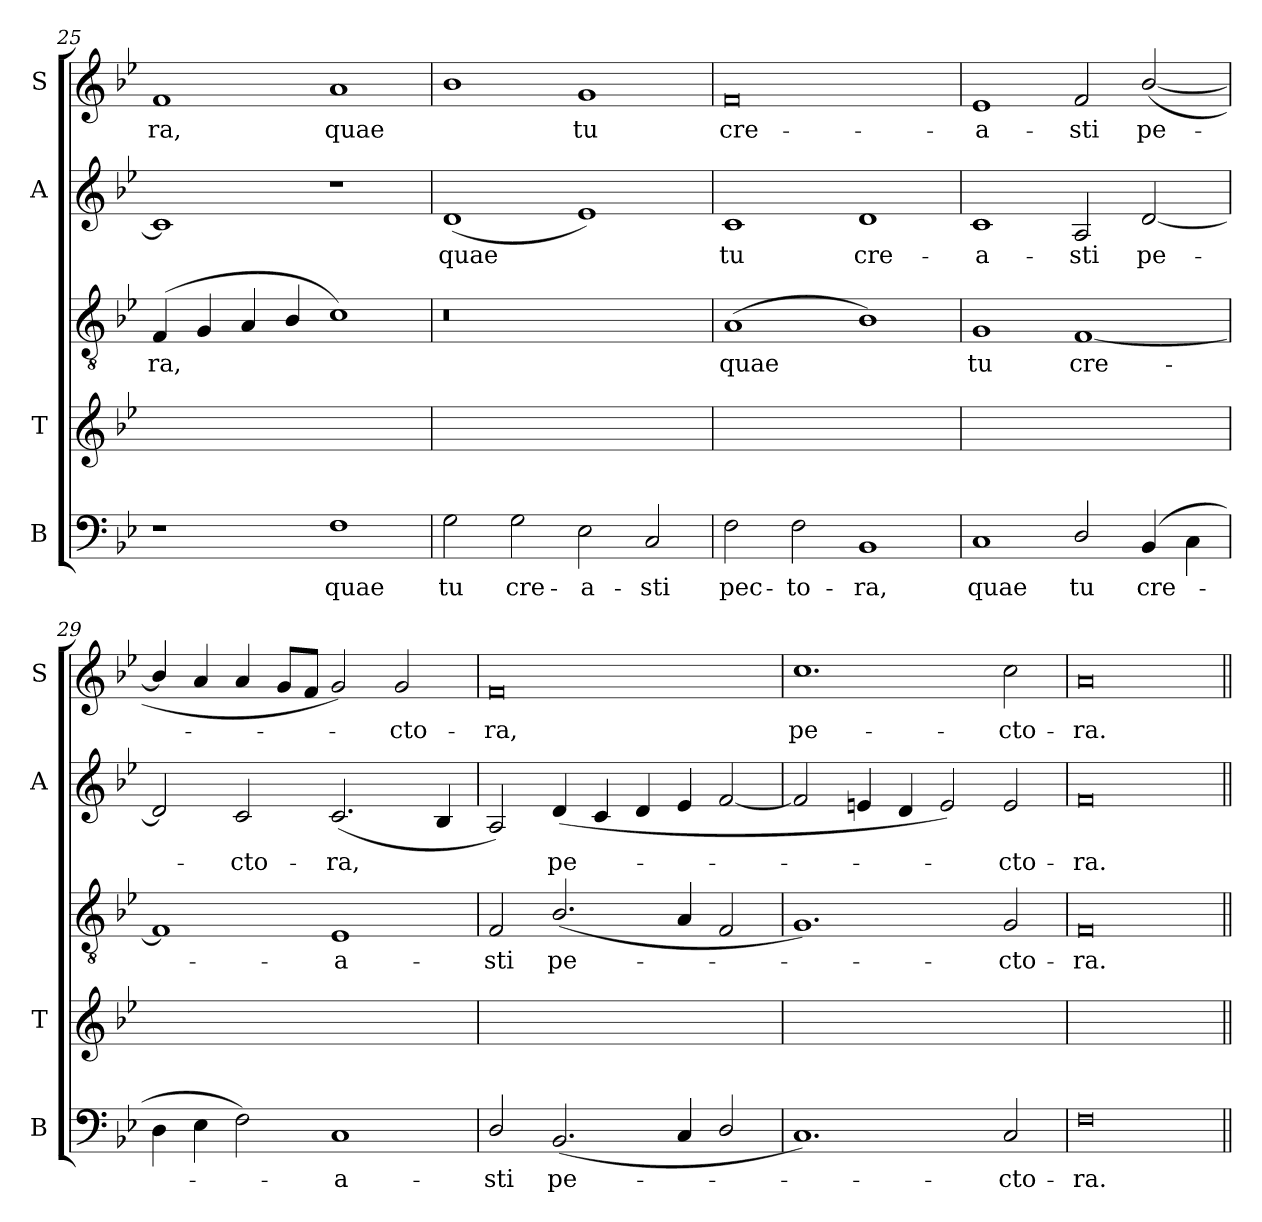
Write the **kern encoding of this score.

**kern	**text	**kern	**kern	**text	**kern	**text	**kern	**text
*part4	*part4	*part3	*part3	*part3	*part2	*part2	*part1	*part1
*staff5	*staff5	*staff4	*staff3	*staff3	*staff2	*staff2	*staff1	*staff1
*I"B	*	*I"T	*	*	*I"A	*	*I"S	*
*I'B	*	*I'T	*	*	*I'A	*	*I'S	*
!!LO:LB:g=z
*clefF4	*	*clefG2	*clefGv2	*	*clefG2	*	*clefG2	*
*k[b-e-]	*	*k[b-e-]	*k[b-e-]	*	*k[b-e-]	*	*k[b-e-]	*
*B-:	*	*B-:	*B-:	*	*B-:	*	*B-:	*
=25	=25	=25	=25	=25	=25	=25	=25	=25
!	!	!	!	!LO:LY:b	!	!	!	!LO:LY:b
1r	.	0ryy	(<4F/	-ra,	1c]	.	1f	-ra,
.	.	.	4G/	.	.	.	.	.
.	.	.	4A/	.	.	.	.	.
.	.	.	4B-/	.	.	.	.	.
!	!LO:LY:b	!	!	!	!	!	!	!LO:LY:b
1F	quae	.	1c)	.	1r	.	1a	quae
!!LO:PB:g=z
=26	=26	=26	=26	=26	=26	=26	=26	=26
!	!LO:LY:b	!	!	!	!	!LO:LY:b	!	!
2G\	tu	0ryy	0r	.	(<1d	quae	1b-	.
!	!LO:LY:b	!	!	!	!	!	!	!
2G\	cre-	.	.	.	.	.	.	.
!	!LO:LY:b	!	!	!	!	!	!	!LO:LY:b
2E-\	-a-	.	.	.	1e-)	.	1g	tu
!	!LO:LY:b	!	!	!	!	!	!	!
2C/	-sti	.	.	.	.	.	.	.
=27	=27	=27	=27	=27	=27	=27	=27	=27
!	!LO:LY:b	!	!	!LO:LY:b	!	!LO:LY:b	!	!LO:LY:b
2F\	pec-	0ryy	(<1A	quae	1c	tu	0f	cre-
!	!LO:LY:b	!	!	!	!	!	!	!
2F\	-to-	.	.	.	.	.	.	.
!	!LO:LY:b	!	!	!	!	!LO:LY:b	!	!
1BB-	-ra,	.	1B-)	.	1d	cre-	.	.
=28	=28	=28	=28	=28	=28	=28	=28	=28
!	!LO:LY:b	!	!	!LO:LY:b	!	!LO:LY:b	!	!LO:LY:b
1C	quae	0ryy	1G	tu	1c	-a-	1e-	-a-
!	!LO:LY:b	!	!	!LO:LY:b	!	!LO:LY:b	!	!LO:LY:b
2D/	tu	.	[1F	cre-	2A/	-sti	2f/	-sti
!	!LO:LY:b	!	!	!	!	!LO:LY:b	!	!LO:LY:b
(>4BB-/	cre-	.	.	.	[2d/	pe-	(<[2b-/	pe-
4C\	.	.	.	.	.	.	.	.
=29	=29	=29	=29	=29	=29	=29	=29	=29
4D\	.	0ryy	1F]	.	2d/]	.	4b-/]	.
4E-\	.	.	.	.	.	.	4a/	.
!	!	!	!	!	!	!LO:LY:b	!	!
2F\)	.	.	.	.	2c/	cto-	4a/	.
.	.	.	.	.	.	.	8g/L	.
.	.	.	.	.	.	.	8f/J	.
!	!LO:LY:b	!	!	!LO:LY:b	!	!LO:LY:b	!	!
1C	a-	.	1E-	a-	(<2.c/	-ra,	2g/)	.
!	!	!	!	!	!	!	!	!LO:LY:b
.	.	.	.	.	.	.	2g/	cto-
.	.	.	.	.	4B-/	.	.	.
=30	=30	=30	=30	=30	=30	=30	=30	=30
*	*	*	*	*	*	*	*MM194	*
!	!LO:LY:b	!	!	!LO:LY:b	!	!	!	!LO:LY:b
2D/	-sti	0ryy	2F/	-sti	2A/)	.	0f	-ra,
!	!LO:LY:b	!	!	!LO:LY:b	!	!LO:LY:b	!	!
(<2.BB-/	pe-	.	(<2.B-/	pe-	(<4d/	pe-	.	.
.	.	.	.	.	4c/	.	.	.
.	.	.	.	.	4d/	.	.	.
4C/	.	.	4A/	.	4e-/	.	.	.
2D/	.	.	2F/	.	[2f/	.	.	.
=31	=31	=31	=31	=31	=31	=31	=31	=31
*	*	*	*	*	*	*	*MM186	*
!	!	!	!	!	!	!	!	!LO:LY:b
1.C)	.	0ryy	1.G)	.	2f/]	.	1.cc	pe-
.	.	.	.	.	4en/	.	.	.
.	.	.	.	.	4d/	.	.	.
.	.	.	.	.	2e/)	.	.	.
*	*	*	*	*	*	*	*MM181	*
!	!LO:LY:b	!	!	!LO:LY:b	!	!LO:LY:b	!	!LO:LY:b
2C/	cto-	.	2G/	cto-	2e/	cto-	2cc\	-cto-
!!LO:LB:g=z
=32	=32	=32	=32	=32	=32	=32	=32	=32
*	*	*	*	*	*	*	*MM180	*
!	!LO:LY:b	!	!	!LO:LY:b	!	!LO:LY:b	!	!LO:LY:b
0F	-ra.	0ryy	0F	-ra.	0f	-ra.	0a	-ra.
=||	=||	=||	=||	=||	=||	=||	=||	=||
*-	*-	*-	*-	*-	*-	*-	*-	*-
